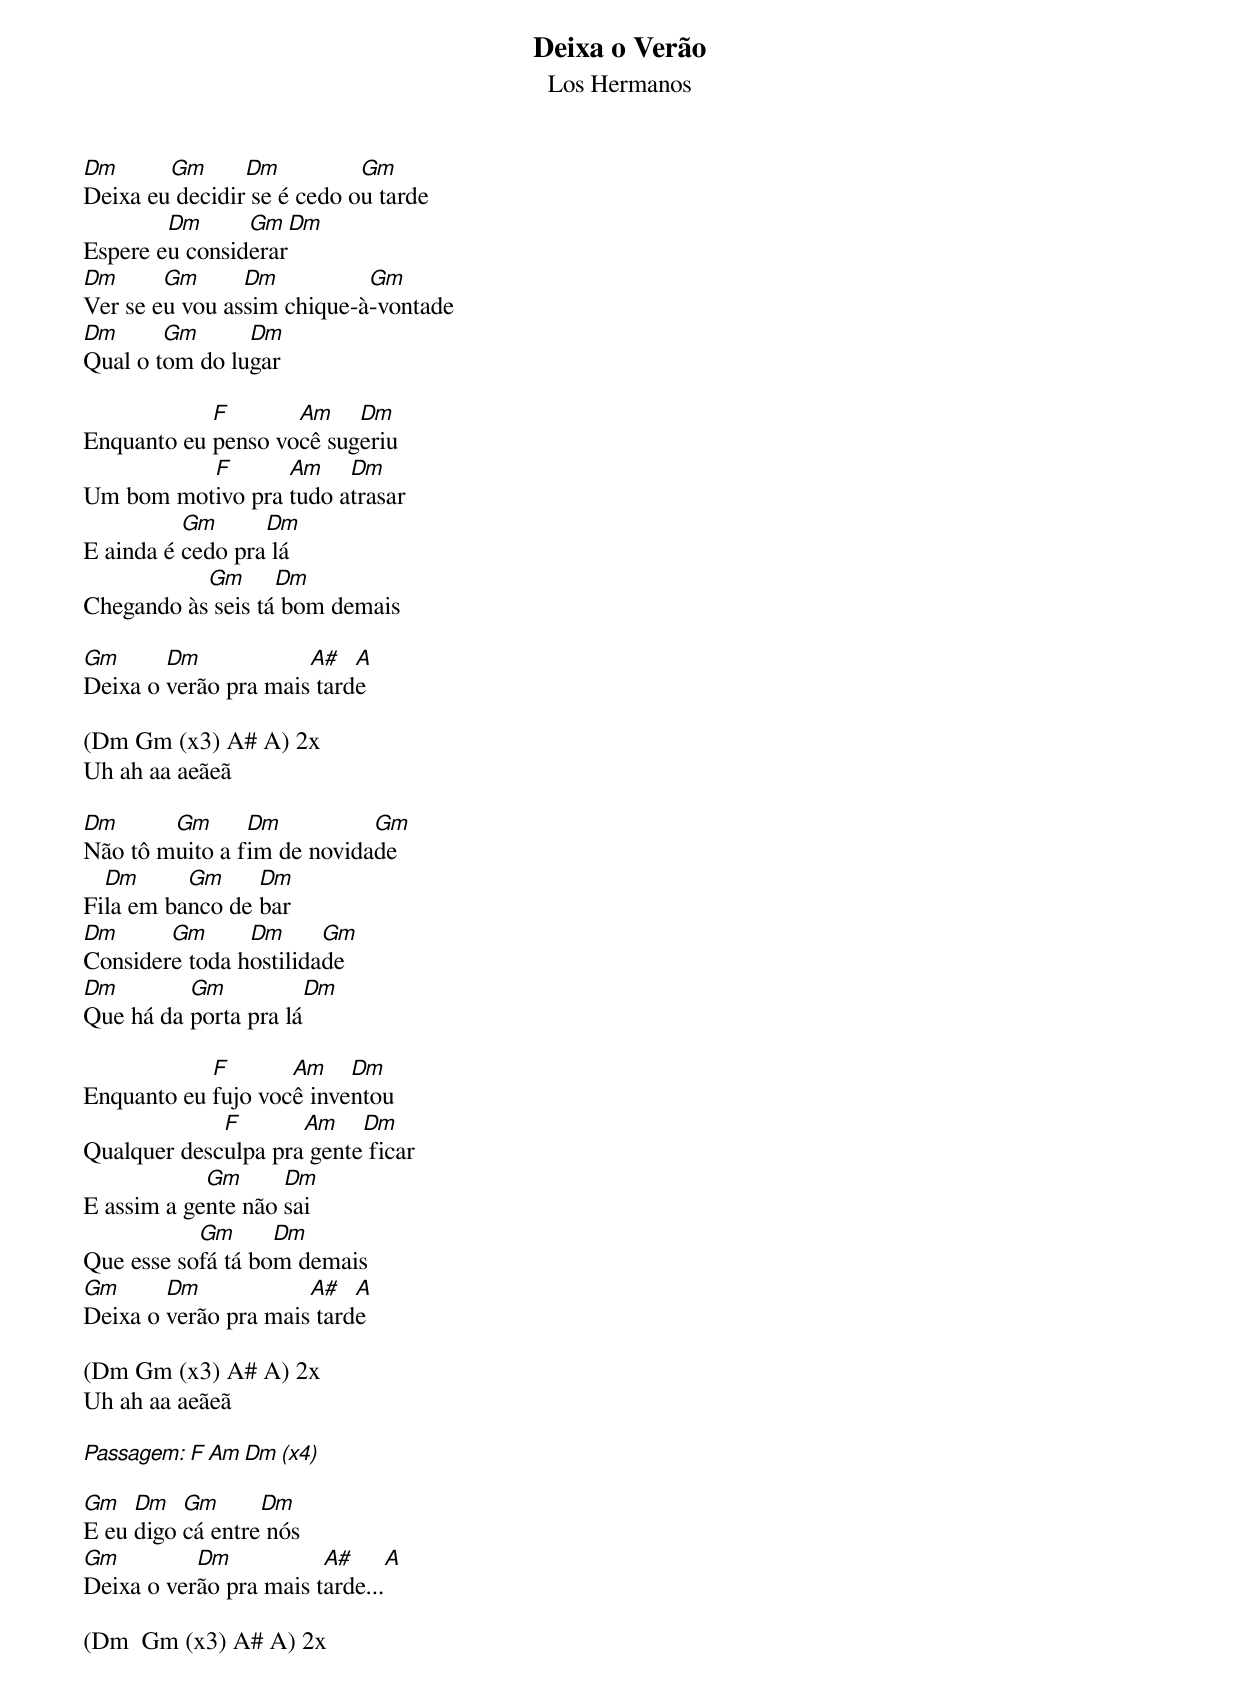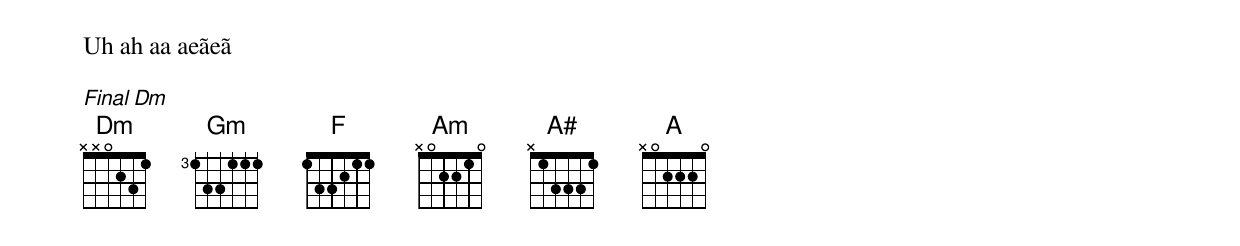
Deixa o Verão
Los Hermanos

Dm      Gm      Dm          Gm
Deixa eu decidir se é cedo ou tarde
        Dm      Gm     Dm
Espere eu considerar
Dm      Gm      Dm          Gm
Ver se eu vou assim chique-à-vontade
Dm      Gm      Dm
Qual o tom do lugar

            F       Am    Dm
Enquanto eu penso você sugeriu
          F       Am    Dm
Um bom motivo pra tudo atrasar
          Gm      Dm
E ainda é cedo pra lá
           Gm      Dm
Chegando às seis tá bom demais

Gm      Dm            A#   A
Deixa o verão pra mais tarde

(Dm Gm (x3) A# A) 2x
Uh ah aa aeãeã

Dm      Gm      Dm          Gm
Não tô muito a fim de novidade
  Dm      Gm     Dm
Fila em banco de bar
Dm      Gm      Dm      Gm
Considere toda hostilidade
Dm        Gm          Dm
Que há da porta pra lá

            F       Am    Dm
Enquanto eu fujo você inventou
             F       Am    Dm
Qualquer desculpa pra gente ficar
            Gm      Dm
E assim a gente não sai
           Gm      Dm
Que esse sofá tá bom demais
Gm      Dm            A#   A
Deixa o verão pra mais tarde

(Dm Gm (x3) A# A) 2x
Uh ah aa aeãeã

Passagem: F  Am  Dm (x4)

Gm   Dm   Gm      Dm
E eu digo cá entre nós
Gm         Dm           A#     A
Deixa o verão pra mais tarde...

(Dm  Gm (x3) A# A) 2x
Uh ah aa aeãeã

Final Dm
